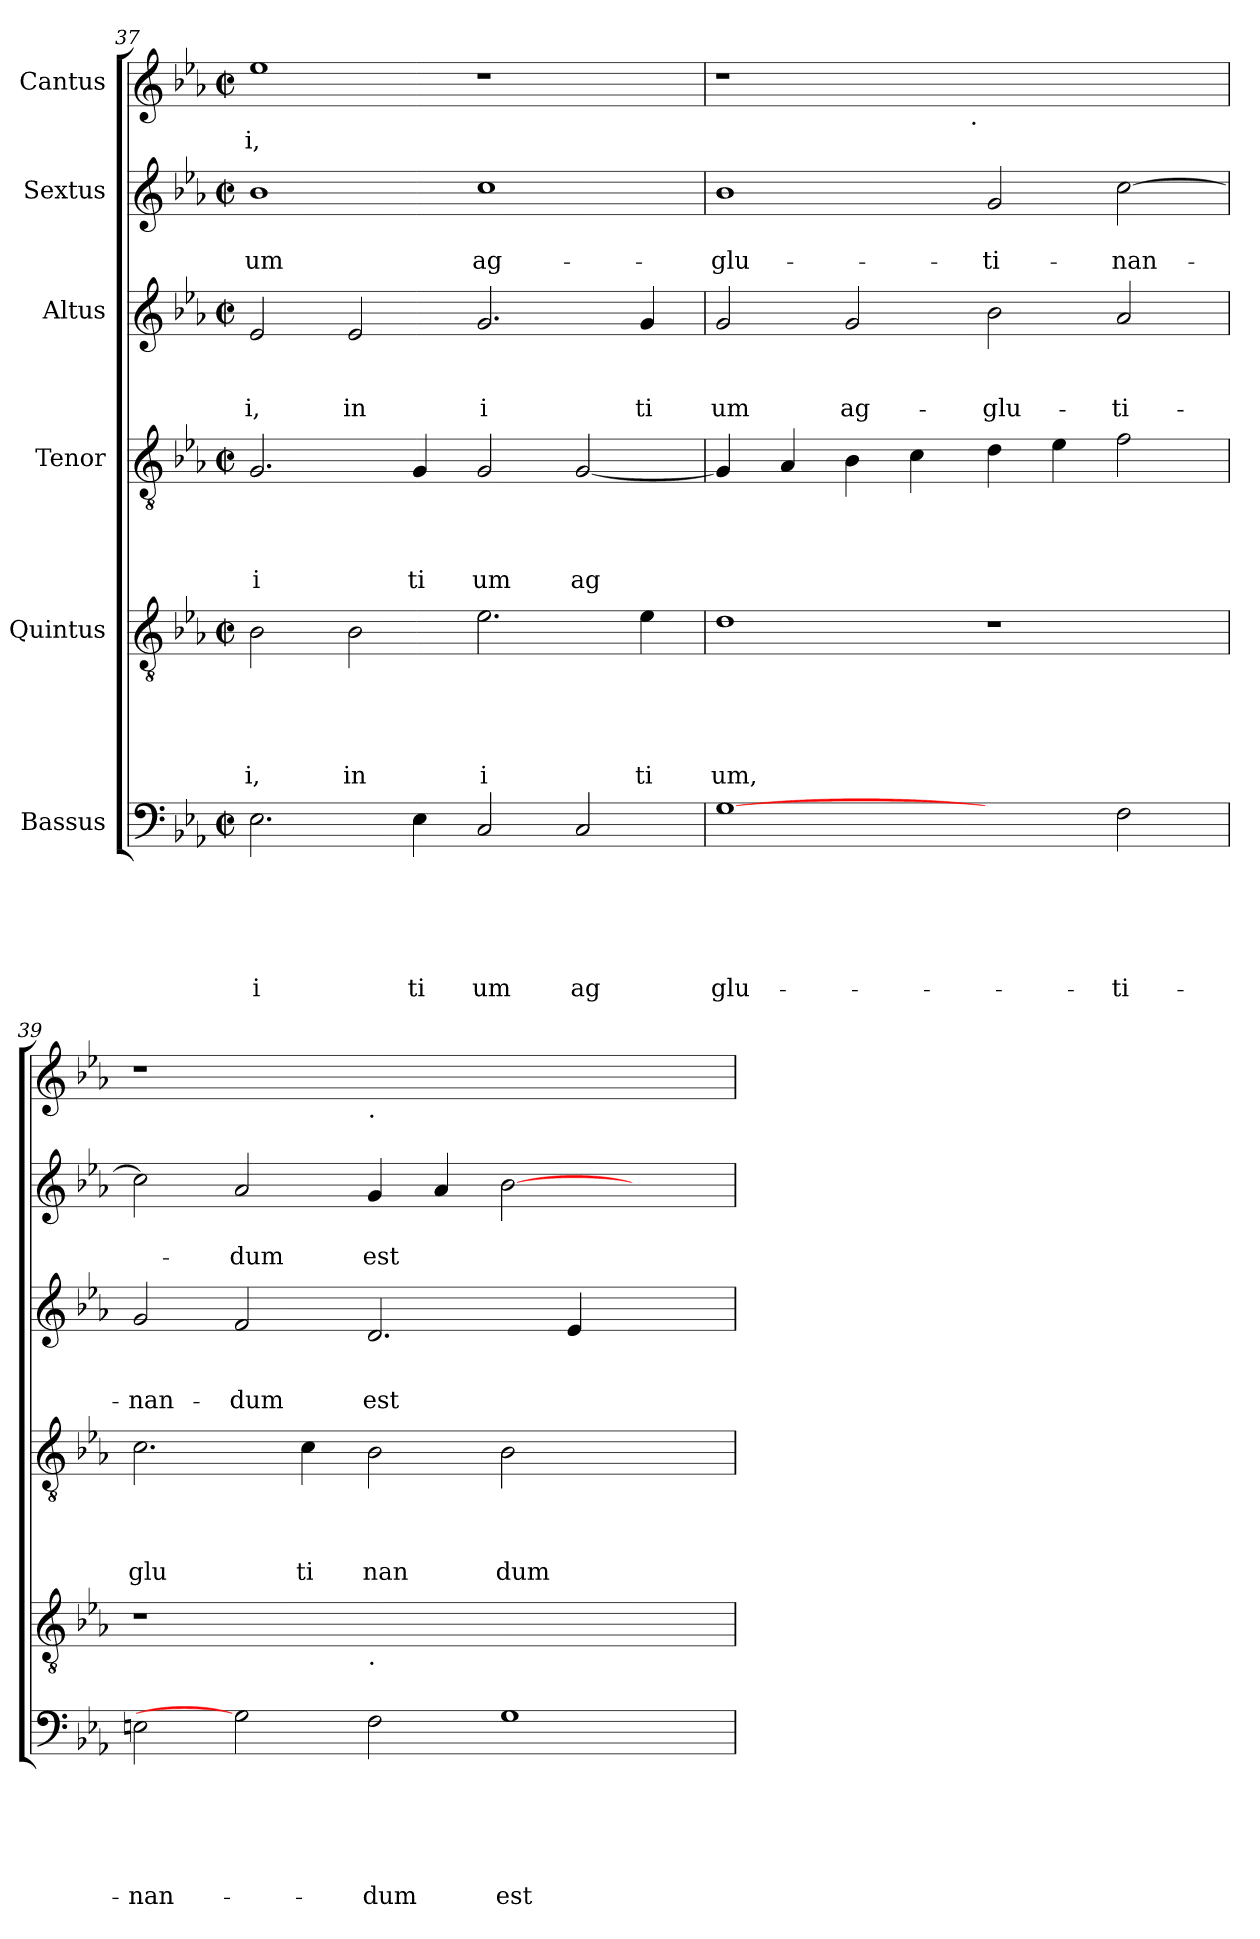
**kern	**text	**text	**text	**text	**text	**text	**kern	**text	**text	**text	**text	**text	**kern	**text	**text	**text	**text	**kern	**text	**text	**text	**kern	**text	**text	**kern	**text
*part6	*part6	*part6	*part6	*part6	*part6	*part6	*part5	*part5	*part5	*part5	*part5	*part5	*part4	*part4	*part4	*part4	*part4	*part3	*part3	*part3	*part3	*part2	*part2	*part2	*part1	*part1
*staff6	*staff6	*staff6	*staff6	*staff6	*staff6	*staff6	*staff5	*staff5	*staff5	*staff5	*staff5	*staff5	*staff4	*staff4	*staff4	*staff4	*staff4	*staff3	*staff3	*staff3	*staff3	*staff2	*staff2	*staff2	*staff1	*staff1
*I"Bassus	*	*	*	*	*	*	*I"Quintus	*	*	*	*	*	*I"Tenor	*	*	*	*	*I"Altus	*	*	*	*I"Sextus	*	*	*I"Cantus	*
*clefF4	*	*	*	*	*	*	*clefGv2	*	*	*	*	*	*clefGv2	*	*	*	*	*clefG2	*	*	*	*clefG2	*	*	*clefG2	*
*k[b-e-a-]	*	*	*	*	*	*	*k[b-e-a-]	*	*	*	*	*	*k[b-e-a-]	*	*	*	*	*k[b-e-a-]	*	*	*	*k[b-e-a-]	*	*	*k[b-e-a-]	*
*E-:	*	*	*	*	*	*	*E-:	*	*	*	*	*	*E-:	*	*	*	*	*E-:	*	*	*	*E-:	*	*	*E-:	*
*M2/2	*	*	*	*	*	*	*M2/2	*	*	*	*	*	*M2/2	*	*	*	*	*M2/2	*	*	*	*M2/2	*	*	*M2/2	*
*met(c|)	*	*	*	*	*	*	*met(c|)	*	*	*	*	*	*met(c|)	*	*	*	*	*met(c|)	*	*	*	*met(c|)	*	*	*met(c|)	*
=37	=37	=37	=37	=37	=37	=37	=37	=37	=37	=37	=37	=37	=37	=37	=37	=37	=37	=37	=37	=37	=37	=37	=37	=37	=37	=37
!	!	!	!	!	!	!LO:LY:b	!	!	!	!	!	!LO:LY:b	!	!	!	!	!LO:LY:b	!	!	!	!LO:LY:b	!	!	!LO:LY:b	!	!LO:LY:b
2.E-\	.	.	.	.	.	i	2B-\	.	.	.	.	i,	2.G/	.	.	.	i	2e-/	.	.	i,	1b-	.	-um	1ee-	i,
!	!	!	!	!	!	!	!	!	!	!	!	!LO:LY:b	!	!	!	!	!	!	!	!	!LO:LY:b	!	!	!	!	!
.	.	.	.	.	.	.	2B-\	.	.	.	.	in	.	.	.	.	.	2e-/	.	.	in	.	.	.	.	.
!	!	!	!	!	!	!LO:LY:b	!	!	!	!	!	!	!	!	!	!	!LO:LY:b	!	!	!	!	!	!	!	!	!
4E-\	.	.	.	.	.	ti	.	.	.	.	.	.	4G/	.	.	.	ti	.	.	.	.	.	.	.	.	.
!	!	!	!	!	!	!LO:LY:b	!	!	!	!	!	!LO:LY:b	!	!	!	!	!LO:LY:b	!	!	!	!LO:LY:b	!	!	!LO:LY:b	!	!
2C/	.	.	.	.	.	um	2.e-\	.	.	.	.	i	2G/	.	.	.	um	2.g/	.	.	i	1cc	.	ag-	1r	.
!	!	!	!	!	!	!LO:LY:b	!	!	!	!	!	!	!	!	!	!	!LO:LY:b	!	!	!	!	!	!	!	!	!
2C/	.	.	.	.	.	ag	.	.	.	.	.	.	[<2G/	.	.	.	ag	.	.	.	.	.	.	.	.	.
!	!	!	!	!	!	!	!	!	!	!	!	!LO:LY:b	!	!	!	!	!	!	!	!	!LO:LY:b	!	!	!	!	!
.	.	.	.	.	.	.	4e-\	.	.	.	.	ti	.	.	.	.	.	4g/	.	.	ti	.	.	.	.	.
!!LO:LB:g=z
=38	=38	=38	=38	=38	=38	=38	=38	=38	=38	=38	=38	=38	=38	=38	=38	=38	=38	=38	=38	=38	=38	=38	=38	=38	=38	=38
!	!	!	!	!	!	!LO:LY:b	!	!	!	!	!	!LO:LY:b	!	!	!	!	!	!	!	!	!LO:LY:b	!	!	!LO:LY:b	!	!
*	*	*	*	*	*	*	*	*	*	*	*	*	*	*	*	*	*	*	*	*	*	*	*	*	*^	*
[1G	.	.	.	.	.	glu-	1d	.	.	.	.	um,	4G/]	.	.	.	.	2g/	.	.	um	1b-	.	-glu-	1r	2ryy	.
.	.	.	.	.	.	.	.	.	.	.	.	.	4A-/	.	.	.	.	.	.	.	.	.	.	.	.	.	.
!	!	!	!	!	!	!	!	!	!	!	!	!	!	!	!	!	!	!	!	!	!LO:LY:b	!	!	!	!	!	!
.	.	.	.	.	.	.	.	.	.	.	.	.	4B-\	.	.	.	.	2g/	.	.	ag-	.	.	.	.	4...ryy	.
.	.	.	.	.	.	.	.	.	.	.	.	.	4c\	.	.	.	.	.	.	.	.	.	.	.	.	.	.
!	!	!	!	!	!	!	!	!	!	!	!	!	!	!	!	!	!	!	!	!	!	!	!	!	!	!LO:TX:b:t=.	!
.	.	.	.	.	.	.	.	.	.	.	.	.	.	.	.	.	.	.	.	.	.	.	.	.	.	1ryy	.
!	!	!	!	!	!	!	!	!	!	!	!	!	!	!	!	!	!	!	!	!	!LO:LY:b	!	!	!LO:LY:b	!	!	!
2ryy	.	.	.	.	.	.	1r	.	.	.	.	.	4d\	.	.	.	.	2b-\	.	.	-glu-	2g/	.	-ti-	1ryy	.	.
.	.	.	.	.	.	.	.	.	.	.	.	.	4e-\	.	.	.	.	.	.	.	.	.	.	.	.	.	.
!	!	!	!	!	!	!LO:LY:b	!	!	!	!	!	!	!	!	!	!	!	!	!	!	!LO:LY:b	!	!	!LO:LY:b	!	!	!
2F\	.	.	.	.	.	-ti-	.	.	.	.	.	.	2f\	.	.	.	.	2a-/	.	.	-ti-	[>2cc\	.	-nan-	.	.	.
.	.	.	.	.	.	.	.	.	.	.	.	.	.	.	.	.	.	.	.	.	.	.	.	.	.	32ryy	.
=39	=39	=39	=39	=39	=39	=39	=39	=39	=39	=39	=39	=39	=39	=39	=39	=39	=39	=39	=39	=39	=39	=39	=39	=39	=39	=39	=39
!	!	!	!	!	!	!LO:LY:b	!	!	!	!	!	!	!	!	!	!	!LO:LY:b	!	!	!	!LO:LY:b	!	!	!	!	!	!
*	*	*	*	*	*	*	*	*	*	*	*	*	*	*	*	*	*	*	*	*	*	*	*	*	*v	*v	*
2En\	.	.	.	.	.	-nan-	1r	.	.	.	.	.	2.c\	.	.	.	glu	2g/	.	.	-nan-	2cc\]	.	.	1r	.
!	!	!	!	!	!	!	!	!	!	!	!	!	!	!	!	!	!	!	!	!	!LO:LY:b	!	!	!LO:LY:b	!	!
2G]	.	.	.	.	.	.	.	.	.	.	.	.	.	.	.	.	.	2f/	.	.	-dum	2a-/	.	-dum	.	.
!	!	!	!	!	!	!	!	!	!	!	!	!	!	!	!	!	!LO:LY:b	!	!	!	!	!	!	!	!	!
.	.	.	.	.	.	.	.	.	.	.	.	.	4c\	.	.	.	ti	.	.	.	.	.	.	.	.	.
!	!	!	!	!	!	!	!	!	!	!	!	!	!	!	!	!	!	!	!	!	!	!	!	!	!LO:TX:b:t=.	!
!	!	!	!	!	!	!	!LO:TX:b:t=.	!	!	!	!	!	!	!	!	!	!	!	!	!	!	!	!	!	!	!
!	!	!	!	!	!	!LO:LY:b	!	!	!	!	!	!	!	!	!	!	!LO:LY:b	!	!	!	!LO:LY:b	!	!	!LO:LY:b	!	!
2F\	.	.	.	.	.	-dum	1.ryy	.	.	.	.	.	2B-\	.	.	.	nan	2.d/	.	.	est	4g/	.	est	1.ryy	.
.	.	.	.	.	.	.	.	.	.	.	.	.	.	.	.	.	.	.	.	.	.	4a-/	.	.	.	.
!	!	!	!	!	!	!LO:LY:b	!	!	!	!	!	!	!	!	!	!	!LO:LY:b	!	!	!	!	!	!	!	!	!
1G	.	.	.	.	.	est	.	.	.	.	.	.	2B-\	.	.	.	dum	.	.	.	.	[>2b-\	.	.	.	.
.	.	.	.	.	.	.	.	.	.	.	.	.	.	.	.	.	.	4e-/	.	.	.	.	.	.	.	.
.	.	.	.	.	.	.	.	.	.	.	.	.	2ryy	.	.	.	.	2ryy	.	.	.	2ryy	.	.	.	.
=	=	=	=	=	=	=	=	=	=	=	=	=	=	=	=	=	=	=	=	=	=	=	=	=	=	=
*-	*-	*-	*-	*-	*-	*-	*-	*-	*-	*-	*-	*-	*-	*-	*-	*-	*-	*-	*-	*-	*-	*-	*-	*-	*-	*-
